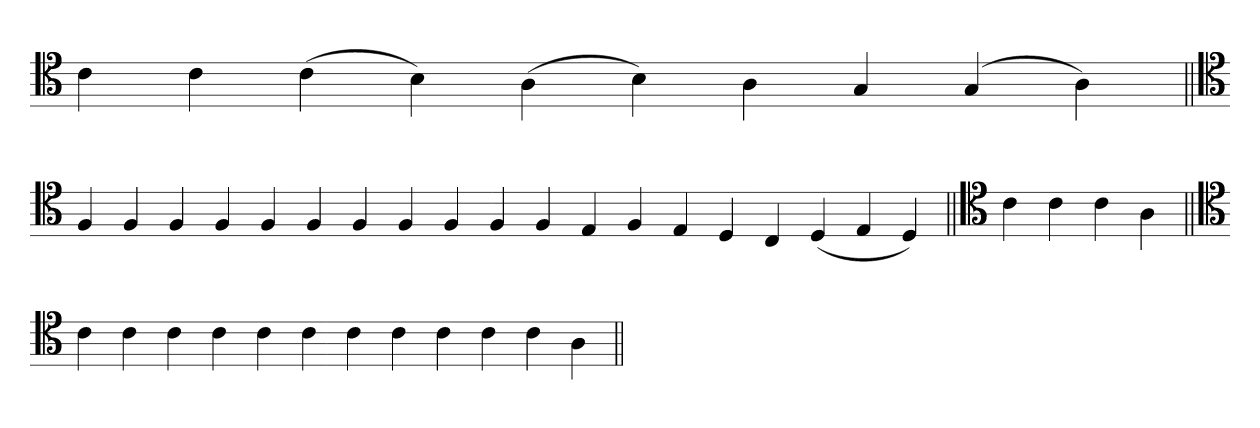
**kern
*part1
*staff1
*clefC4
=
4c
4c
(4c
4B)
(4A
4B)
4A
4G
(4G
4A)
=||
*clefC4
4F
4F
4F
4F
4F
4F
4F
4F
4F
4F
4F
4E
4F
4E
4D
4C
(4D
4E
4D)
=||
*clefC4
4c
4c
4c
4A
=||
*clefC4
4c
4c
4c
4c
4c
4c
4c
4c
4c
4c
4c
4A
=||
*-
